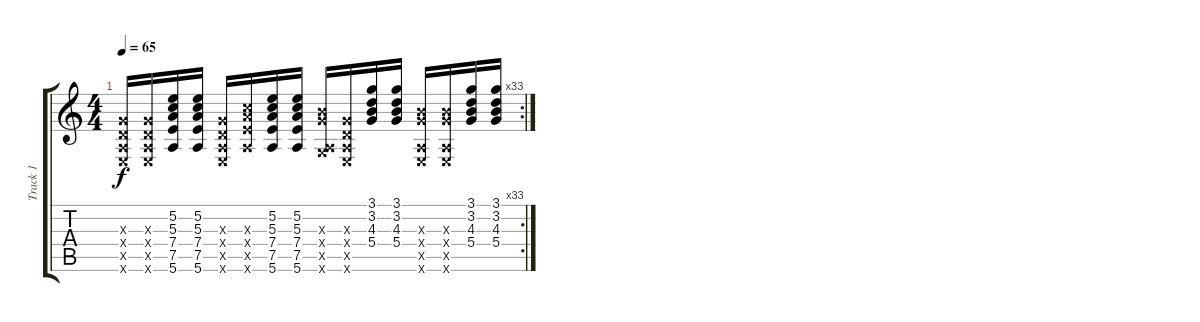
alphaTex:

\track ("Track 1" "Track 1") {instrument acousticguitarnylon}
\staff {score tabs}
\tuning (E4 B3 G3 D3 A2 E2) {hide}
\rc 33
\ts (4 4)
\tempo 65
\clef g2
\ks c
(0.3{x} 0.4{x} 0.5{x} 0.6{x}).16{dy f instrument acousticguitarnylon} (0.3{x} 0.4{x} 0.5{x} 0.6{x}).16 (5.2 5.3 7.4 7.5 5.6).16 (5.2 5.3 7.4 7.5 5.6).16 (0.3{x} 0.4{x} 0.5{x} 0.6{x}).16 (5.3{x} 7.4{x} 7.5{x} 5.6{x}).16 (5.2 5.3 7.4 7.5 5.6).16 (5.2 5.3 7.4 7.5 5.6).16 (4.3{x} 5.4{x} 0.5{x} 3.6{x}).16 (0.3{x} 0.4{x} 0.5{x} 0.6{x}).16 (3.1 3.2 4.3 5.4).16 (3.1 3.2 4.3 5.4).16 (4.3{x} 5.4{x} 0.5{x} 0.6{x}).16 (4.3{x} 5.4{x} 0.5{x} 0.6{x}).16 (3.1 3.2 4.3 5.4).16 (3.1 3.2 4.3 5.4).16
